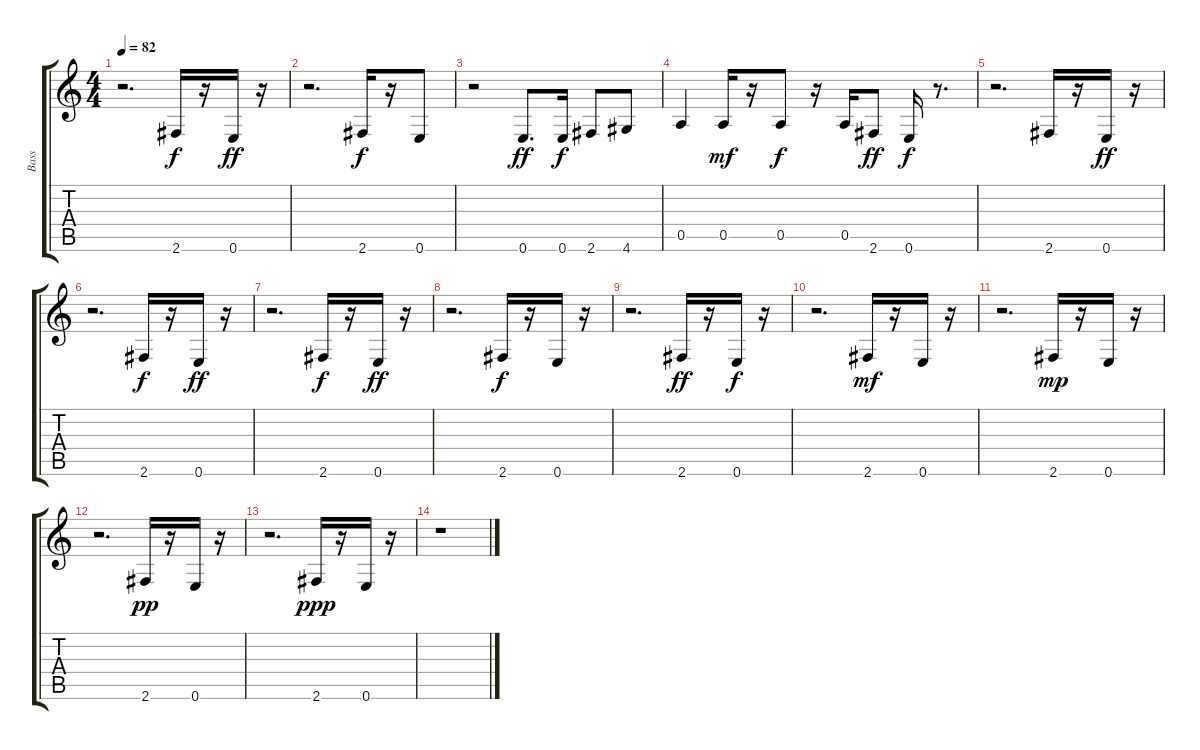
\track ("Bass" "Bass") {instrument electricbasspick}
\staff {score tabs}
\tuning (E4 B3 G3 D3 A2 E2) {hide}
\ts (4 4)
\tempo 82
\clef g2
\ks c
r.2{d dy f} 2.6.16 r.16 0.6.16{dy ff} r.16 |
r.2{d} 2.6.16{dy f} r.16 0.6.8 |
r.2 0.6.8{d dy ff} 0.6.16{dy f} 2.6.8 4.6.8 |
0.5.4 0.5.16{dy mf} r.16 0.5.8{dy f} r.16 0.5.16 2.6.8{dy ff} 0.6.16{dy f} r.8{d} |
r.2{d} 2.6.16 r.16 0.6.16{dy ff} r.16 |
r.2{d} 2.6.16{dy f} r.16 0.6.16{dy ff} r.16 |
r.2{d} 2.6.16{dy f} r.16 0.6.16{dy ff} r.16 |
r.2{d} 2.6.16{dy f} r.16 0.6.16 r.16 |
r.2{d} 2.6.16{dy ff} r.16 0.6.16{dy f} r.16 |
r.2{d} 2.6.16{dy mf} r.16 0.6.16 r.16 |
r.2{d} 2.6.16{dy mp} r.16 0.6.16 r.16 |
r.2{d} 2.6.16{dy pp} r.16 0.6.16 r.16 |
r.2{d} 2.6.16{dy ppp} r.16 0.6.16 r.16 |
r.1
